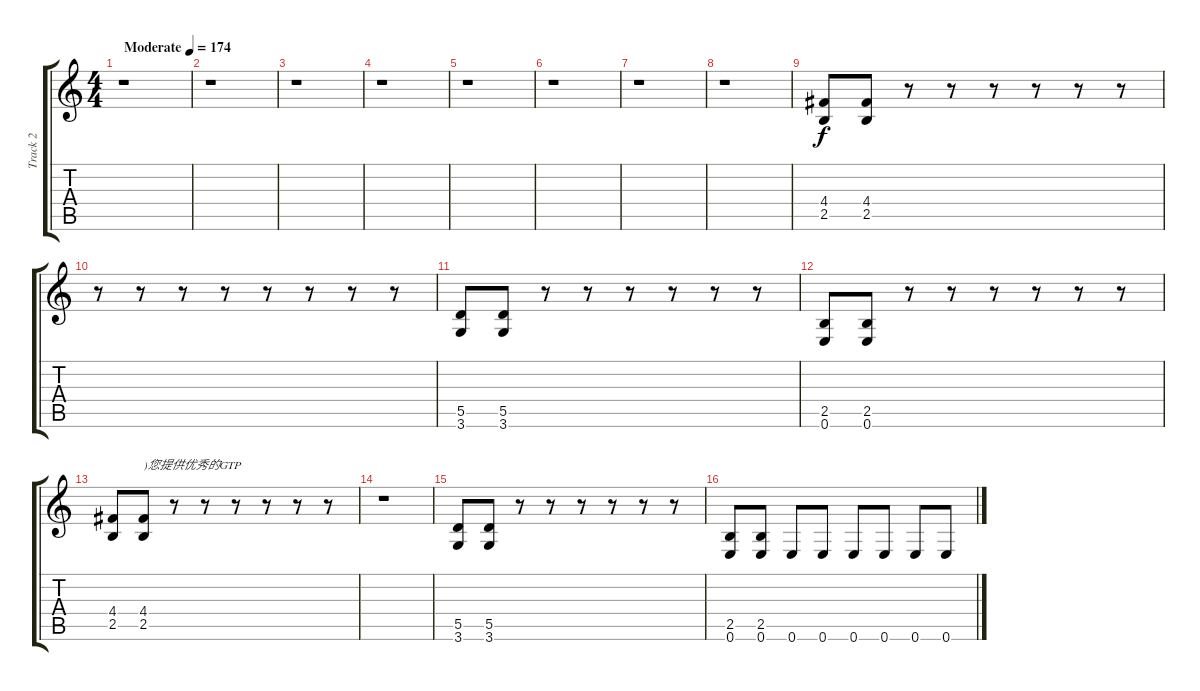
\track ("Track 2" "Track 2") {instrument acousticguitarsteel}
\staff {score tabs}
\tuning (E4 B3 G3 D3 A2 E2) {hide}
\ts (4 4)
\tempo (174 "Moderate")
\clef g2
\ks c
r.1{dy f instrument acousticguitarsteel} |
r.1 |
r.1 |
r.1 |
r.1 |
r.1 |
r.1 |
r.1 |
(4.4 2.5).8 (4.4 2.5).8 r.8 r.8 r.8 r.8 r.8 r.8 |
r.8 r.8 r.8 r.8 r.8 r.8 r.8 r.8 |
(5.5 3.6).8 (5.5 3.6).8 r.8 r.8 r.8 r.8 r.8 r.8 |
(2.5 0.6).8 (2.5 0.6).8 r.8 r.8 r.8 r.8 r.8 r.8 |
(4.4 2.5).8 (4.4 2.5).8{txt ")您提供优秀的GTP"} r.8 r.8 r.8 r.8 r.8 r.8 |
r.1 |
(5.5 3.6).8 (5.5 3.6).8 r.8 r.8 r.8 r.8 r.8 r.8 |
(2.5 0.6).8 (2.5 0.6).8 0.6.8 0.6.8 0.6.8 0.6.8 0.6.8 0.6.8
